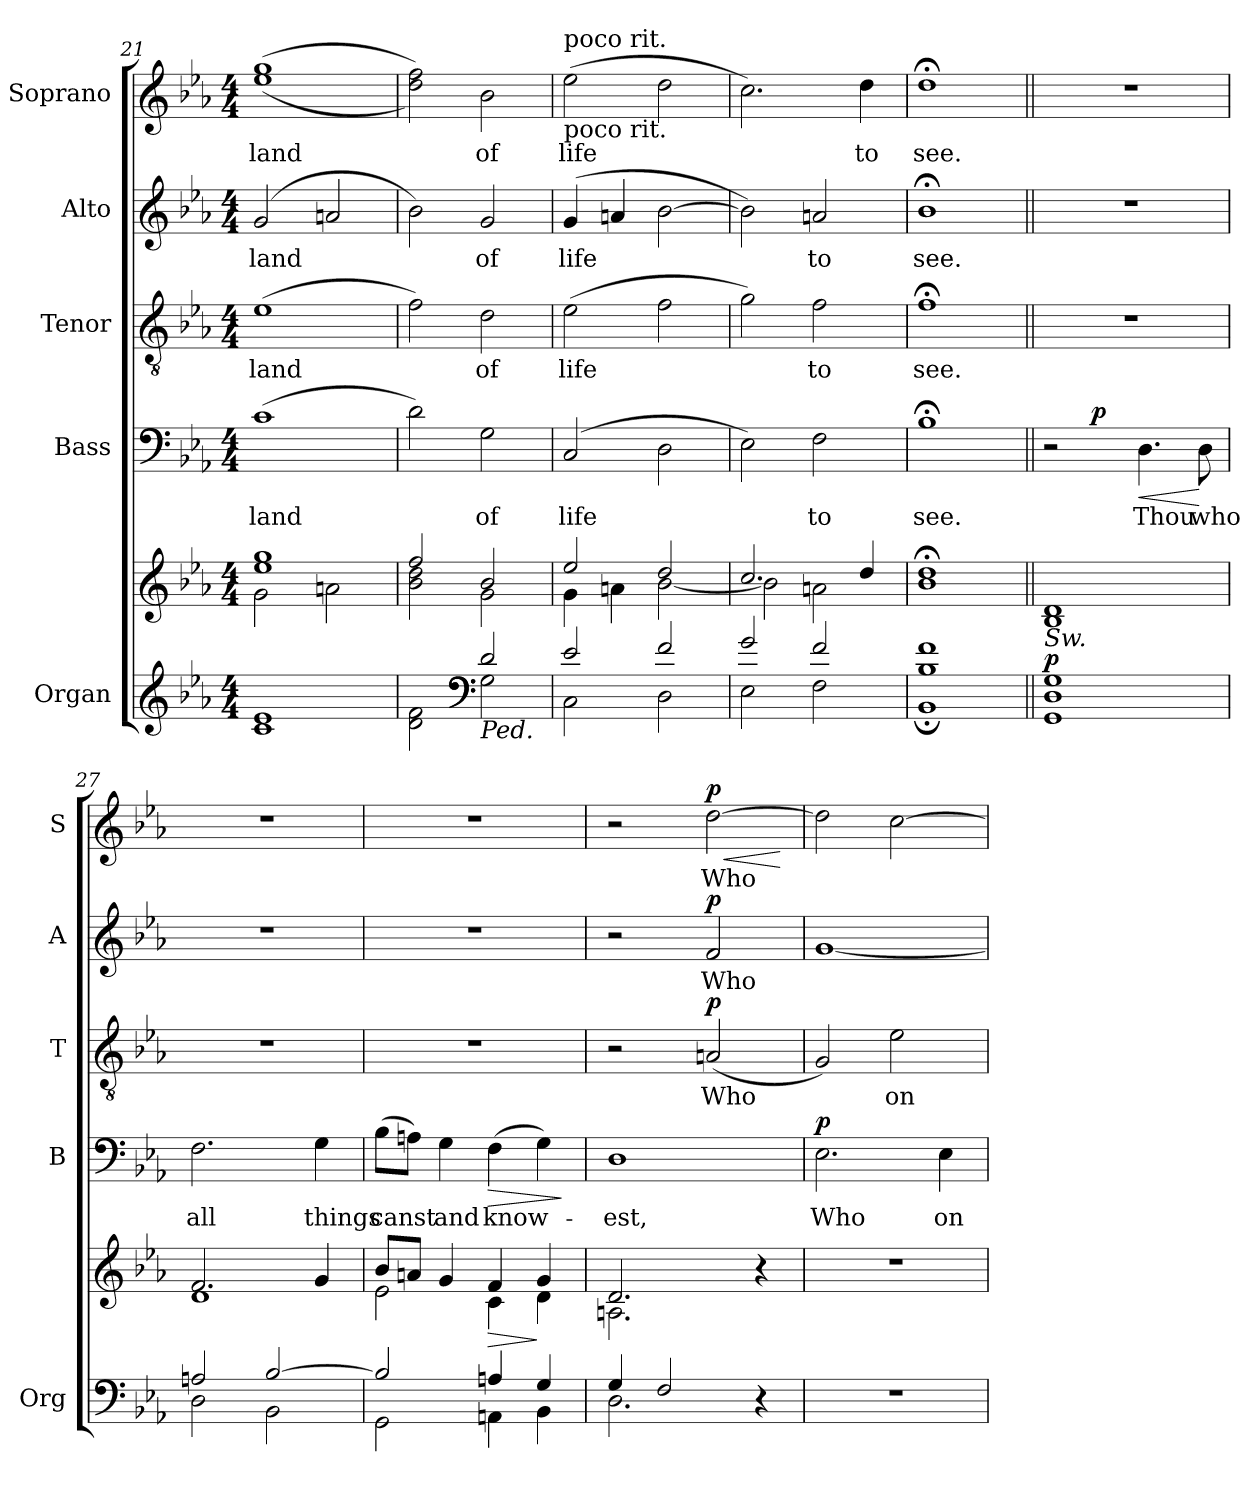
**kern	**kern	**dynam	**kern	**text	**dynam	**kern	**text	**dynam	**kern	**text	**dynam	**kern	**text	**dynam
*part5	*part5	*part5	*part4	*part4	*part4	*part3	*part3	*part3	*part2	*part2	*part2	*part1	*part1	*part1
*staff6	*staff5	*staff5/6	*staff4	*staff4	*staff4	*staff3	*staff3	*staff3	*staff2	*staff2	*staff2	*staff1	*staff1	*staff1
*I"Organ	*	*	*I"Bass	*	*	*I"Tenor	*	*	*I"Alto	*	*	*I"Soprano	*	*
*I'Org	*	*	*I'B	*	*	*I'T	*	*	*I'A	*	*	*I'S	*	*
*clefG2	*clefG2	*	*clefF4	*	*	*clefGv2	*	*	*clefG2	*	*	*clefG2	*	*
*k[b-e-a-]	*k[b-e-a-]	*	*k[b-e-a-]	*	*	*k[b-e-a-]	*	*	*k[b-e-a-]	*	*	*k[b-e-a-]	*	*
*E-:	*E-:	*	*E-:	*	*	*E-:	*	*	*E-:	*	*	*E-:	*	*
*M4/4	*M4/4	*	*M4/4	*	*	*M4/4	*	*	*M4/4	*	*	*M4/4	*	*
=21	=21	=21	=21	=21	=21	=21	=21	=21	=21	=21	=21	=21	=21	=21
*	*^	*	*	*	*	*	*	*	*	*	*	*	*	*
!	!	!	!	!	!LO:LY:b	!	!	!LO:LY:b	!	!	!LO:LY:b	!	!	!LO:LY:b	!
1c 1e-	1ee- 1gg	2g\	.	(>1c	land	.	(>1e-	land	.	(>2g/	land	.	(>(>1ee- 1gg	land	.
.	.	2an\	.	.	.	.	.	.	.	2an/	.	.	.	.	.
=22	=22	=22	=22	=22	=22	=22	=22	=22	=22	=22	=22	=22	=22	=22	=22
*^	*	*	*	*	*	*	*	*	*	*	*	*	*	*	*
2ryy	2d\ 2f\	2ff/	2b-\ 2dd\	.	2d\)	.	.	2f\)	.	.	2b-\)	.	.	2dd\ 2ff\))	.	.
*clefF4	*	*	*	*	*	*	*	*	*	*	*	*	*	*	*	*
!LO:TX:b:i:t=Ped.	!	!	!	!	!	!	!	!	!	!	!	!	!	!	!	!
!	!	!	!	!	!	!LO:LY:b	!	!	!LO:LY:b	!	!	!LO:LY:b	!	!	!LO:LY:b	!
2d/	2G\	2b-/	2g\	.	2G\	of	.	2d\	of	.	2g/	of	.	2b-\	of	.
=23	=23	=23	=23	=23	=23	=23	=23	=23	=23	=23	=23	=23	=23	=23	=23	=23
!	!	!	!	!	!	!	!	!	!	!	!	!	!	!LO:TX:a:t=poco rit.	!	!
!	!	!	!	!	!	!	!	!	!	!	!	!	!	!LO:TX:b:t=poco rit.	!	!
!	!	!	!	!	!	!LO:LY:b	!	!	!LO:LY:b	!	!	!LO:LY:b	!	!	!LO:LY:b	!
2e-/	2C\	2ee-/	4g\	.	(>2C/	life	.	(>2e-\	life	.	(>4g/	life	.	(>2ee-\	life	.
.	.	.	4an\	.	.	.	.	.	.	.	4an/	.	.	.	.	.
2f/	2D\	2dd/	[<2b-\	.	2D\	.	.	2f\	.	.	[2b-\	.	.	2dd\	.	.
=24	=24	=24	=24	=24	=24	=24	=24	=24	=24	=24	=24	=24	=24	=24	=24	=24
2g/	2E-\	2.cc/	2b-\]	.	2E-\)	.	.	2g\)	.	.	2b-\])	.	.	2.cc\)	.	.
!	!	!	!	!	!	!LO:LY:b	!	!	!LO:LY:b	!	!	!LO:LY:b	!	!	!	!
2f/	2F\	.	2an\	.	2F\	to	.	2f\	to	.	2an/	to	.	.	.	.
!	!	!	!	!	!	!	!	!	!	!	!	!	!	!	!LO:LY:b	!
.	.	4dd/	.	.	.	.	.	.	.	.	.	.	.	4dd\	to	.
=25	=25	=25	=25	=25	=25	=25	=25	=25	=25	=25	=25	=25	=25	=25	=25	=25
!	!	!	!	!	!	!LO:LY:b	!	!	!LO:LY:b	!	!	!LO:LY:b	!	!	!LO:LY:b	!
1f	1BB-; 1B-;	1dd;<	1b-	.	1B-;<	see.	.	1f;<	see.	.	1b-;<	see.	.	1dd;<	see.	.
!!LO:PB:g=z
=26||	=26||	=26||	=26||	=26||	=26||	=26||	=26||	=26||	=26||	=26||	=26||	=26||	=26||	=26||	=26||	=26||
!	!	!LO:TX:b:i:t=Sw.	!	!	!	!	!	!	!	!	!	!	!	!	!	!
!	!	!	!	!LO:DY:a=2	!	!	!	!	!	!	!	!	!	!	!	!
*	*	*	*	*	*^	*	*	*	*	*	*	*	*	*	*	*
1G	1GG 1D	1d	1B-	p	2r	4ryy	.	.	1r	.	.	1r	.	.	1r	.	.
!	!	!	!	!	!	!	!	!LO:DY:a	!	!	!	!	!	!	!	!	!
.	.	.	.	.	.	2.ryy	.	p	.	.	.	.	.	.	.	.	.
!	!	!	!	!	!	!	!LO:LY:b	!LO:HP:b	!	!	!	!	!	!	!	!	!
.	.	.	.	.	4.D\	.	Thou	<	.	.	.	.	.	.	.	.	.
!	!	!	!	!	!	!	!LO:LY:b	!	!	!	!	!	!	!	!	!	!
.	.	.	.	.	8D\	.	who	[	.	.	.	.	.	.	.	.	.
=27	=27	=27	=27	=27	=27	=27	=27	=27	=27	=27	=27	=27	=27	=27	=27	=27	=27
!	!	!	!	!	!	!	!LO:LY:b	!	!	!	!	!	!	!	!	!	!
*	*	*	*	*	*v	*v	*	*	*	*	*	*	*	*	*	*	*
2An/	2D\	2.f/	1d	.	2.F\	all	.	1r	.	.	1r	.	.	1r	.	.
[>2B-/	2BB-\	.	.	.	.	.	.	.	.	.	.	.	.	.	.	.
!	!	!	!	!	!	!LO:LY:b	!	!	!	!	!	!	!	!	!	!
.	.	4g/	.	.	4G\	things	.	.	.	.	.	.	.	.	.	.
=28	=28	=28	=28	=28	=28	=28	=28	=28	=28	=28	=28	=28	=28	=28	=28	=28
!	!	!	!	!	!	!LO:LY:b	!	!	!	!	!	!	!	!	!	!
2B-/]	2GG\	8b-/L	2e-\	.	(>8B-\L	canst	.	1r	.	.	1r	.	.	1r	.	.
.	.	8an/J	.	.	8An\J)	.	.	.	.	.	.	.	.	.	.	.
!	!	!	!	!	!	!LO:LY:b	!	!	!	!	!	!	!	!	!	!
.	.	4g/	.	.	4G\	and	.	.	.	.	.	.	.	.	.	.
!	!	!	!	!LO:HP:b	!	!LO:LY:b	!LO:HP:b	!	!	!	!	!	!	!	!	!
4An/	4AAn\	4f/	4c\	>	(>4F\	know-	>	.	.	.	.	.	.	.	.	.
4G/	4BB-\	4g/	4d\	]	4G\)	.	.	.	.	.	.	.	.	.	.	.
*v	*v	*	*	*	*	*	*	*	*	*	*	*	*	*	*	*
*	*v	*v	*	*	*	*	*	*	*	*	*	*	*	*	*
.	.	.	.	.	]	.	.	.	.	.	.	.	.	.
=29	=29	=29	=29	=29	=29	=29	=29	=29	=29	=29	=29	=29	=29	=29
*^	*^	*	*	*	*	*	*	*	*	*	*	*	*	*
!	!	!	!	!	!	!LO:LY:b	!	!	!	!	!	!	!	!	!	!
4G/	2.D\	2.d/	2.An\	.	1D	-est,	.	2r	.	.	2r	.	.	2r	.	.
2F/	.	.	.	.	.	.	.	.	.	.	.	.	.	.	.	.
!	!	!	!	!	!	!	!	!	!LO:LY:b	!LO:DY:a	!	!LO:LY:b	!LO:DY:a	!	!LO:LY:b	!LO:HP:b
!	!	!	!	!	!	!	!	!	!	!	!	!	!	!	!	!LO:DY:n=1:a
.	.	.	.	.	.	.	.	(<2An/	Who	p	2f/	Who	p	[2dd\	Who	< p
4r	4ryy	4r	4ryy	.	.	.	.	.	.	.	.	.	.	.	.	.
*v	*v	*	*	*	*	*	*	*	*	*	*	*	*	*	*	*
*	*v	*v	*	*	*	*	*	*	*	*	*	*	*	*	*
.	.	.	.	.	.	.	.	.	.	.	.	.	.	[
=30	=30	=30	=30	=30	=30	=30	=30	=30	=30	=30	=30	=30	=30	=30
!	!	!	!	!LO:LY:b	!LO:DY:a	!	!	!	!	!	!	!	!	!
1r	1r	.	2.E-\	Who	p	2G/)	.	.	[1g	.	.	2dd\]	.	.
!	!	!	!	!	!	!	!LO:LY:b	!	!	!	!	!	!	!
.	.	.	.	.	.	2e-\	on	.	.	.	.	[2cc\	.	.
!	!	!	!	!LO:LY:b	!	!	!	!	!	!	!	!	!	!
.	.	.	4E-\	on	.	.	.	.	.	.	.	.	.	.
=	=	=	=	=	=	=	=	=	=	=	=	=	=	=
*-	*-	*-	*-	*-	*-	*-	*-	*-	*-	*-	*-	*-	*-	*-
